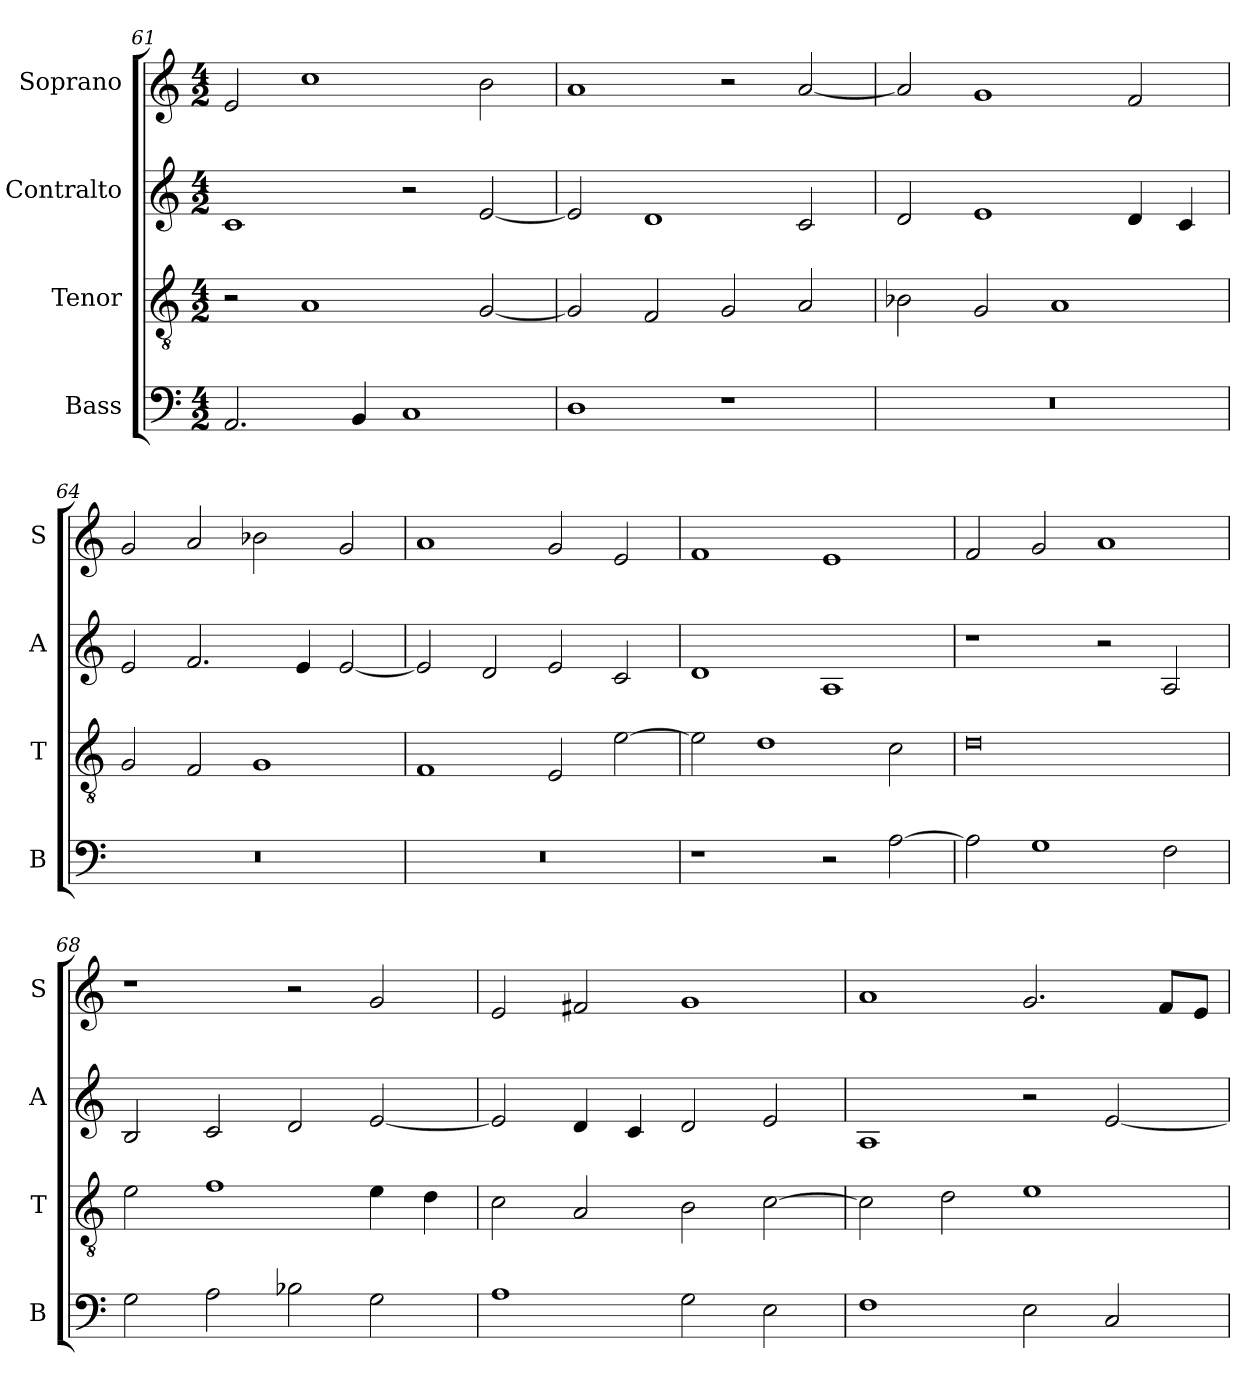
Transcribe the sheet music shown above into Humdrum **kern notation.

**kern	**kern	**kern	**kern
*part4	*part3	*part2	*part1
*staff4	*staff3	*staff2	*staff1
*I"Bass	*I"Tenor	*I"Contralto	*I"Soprano
*I'B	*I'T	*I'A	*I'S
*clefF4	*clefGv2	*clefG2	*clefG2
*k[]	*k[]	*k[]	*k[]
*E:phr	*E:phr	*E:phr	*E:phr
*M4/2	*M4/2	*M4/2	*M4/2
=61	=61	=61	=61
2.AA	2r	1c	2e
.	1A	.	1cc
4BB	.	.	.
1C	.	2r	.
.	[2G	[2e	2b
=62	=62	=62	=62
1D	2G]	2e]	1a
.	2F	1d	.
1r	2G	.	2r
.	2A	2c	[2a
=63	=63	=63	=63
0r	2B-X	2d	2a]
.	2G	1e	1g
.	1A	.	.
.	.	4d	2f
.	.	4c	.
=64	=64	=64	=64
0r	2G	2e	2g
.	2F	2.f	2a
.	1G	.	2b-X
.	.	4e	.
.	.	[2e	2g
=65	=65	=65	=65
0r	1F	2e]	1a
.	.	2d	.
.	2E	2e	2g
.	[2e	2c	2e
=66	=66	=66	=66
1r	2e]	1d	1f
.	1d	.	.
2r	.	1A	1e
[2A	2c	.	.
=67	=67	=67	=67
2A]	0d	1r	2f
1G	.	.	2g
.	.	2r	1a
2F	.	2A	.
=68	=68	=68	=68
2G	2e	2B	1r
2A	1f	2c	.
2B-X	.	2d	2r
2G	4e	[2e	2g
.	4d	.	.
=69	=69	=69	=69
1A	2c	2e]	2e
.	2A	4d	2f#X
.	.	4c	.
2G	2B	2d	1g
2E	[2c	2e	.
=70	=70	=70	=70
1F	2c]	1A	1a
.	2d	.	.
2E	1e	2r	2.g
2C	.	[2e	.
.	.	.	8f/L
.	.	.	8e/J
=	=	=	=
*-	*-	*-	*-
